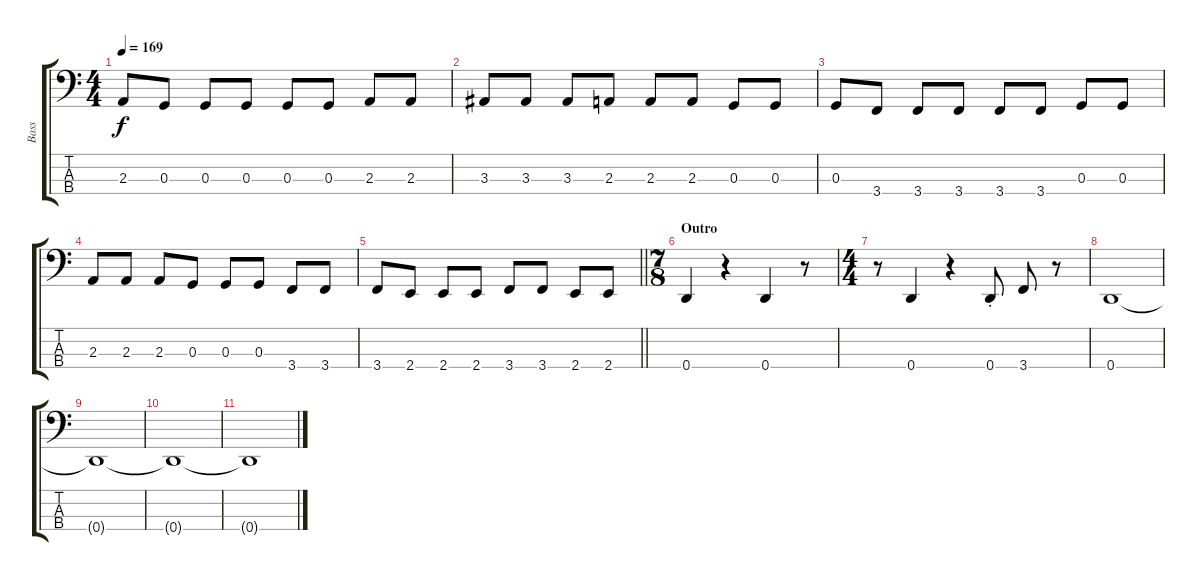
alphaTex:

\track ("Bass" "Bass") {instrument electricbassfinger}
\staff {score tabs}
\tuning (F2 C2 G1 D1) {hide}
\ts (4 4)
\tempo 169
\clef f4
\ks c
2.3.8{dy f} 0.3.8 0.3.8 0.3.8 0.3.8 0.3.8 2.3.8 2.3.8 |
3.3.8 3.3.8 3.3.8 2.3.8 2.3.8 2.3.8 0.3.8 0.3.8 |
0.3.8 3.4.8 3.4.8 3.4.8 3.4.8 3.4.8 0.3.8 0.3.8 |
2.3.8 2.3.8 2.3.8 0.3.8 0.3.8 0.3.8 3.4.8 3.4.8 |
\barLineRight lightlight
3.4.8 2.4.8 2.4.8 2.4.8 3.4.8 3.4.8 2.4.8 2.4.8 |
\ts (7 8)
\section ("" "Outro")
0.4.4 r.4 0.4.4 r.8 |
\ts (4 4)
r.8 0.4.4 r.4 0.4{st}.8 3.4.8 r.8 |
0.4.1 |
0.4{t}.1 |
0.4{t}.1 |
0.4{t}.1
